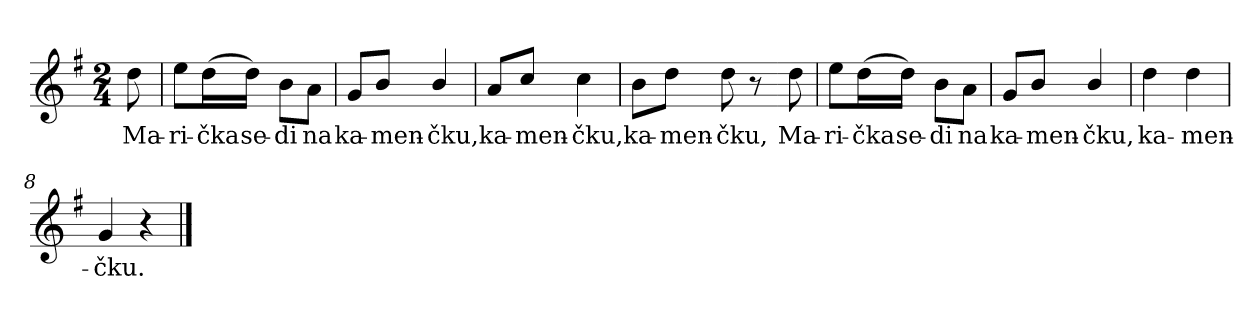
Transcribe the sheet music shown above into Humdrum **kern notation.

**kern	**text
*part1	*part1
*staff1	*staff1
*clefG2	*
*k[f#]	*
*G:	*
*M2/4	*
*MM60	*
=	=
8dd\	Ma-
=1	=1
8ee\L	-ri-
(>16dd\L	-čka
16dd\JJ)	se-
8b\L	-di
8a\J	na
=2	=2
8g/L	ka-
8b/J	-men-
4b/	-čku,
=3	=3
8a/L	ka-
8cc/J	-men-
4cc\	-čku,
=4	=4
8b\L	ka-
8dd\J	-men-
8dd\	-čku,
8r	.
=4X1-	=4X1-
8dd\	Ma-
=5	=5
8ee\L	-ri-
(>16dd\L	-čka
16dd\JJ)	se-
8b\L	-di
8a\J	na
!!LO:LB:g=z
=6	=6
8g/L	ka-
8b/J	-men-
4b/	-čku,
=7	=7
4dd\	ka-
4dd\	-men-
=8	=8
4g/	-čku.
4r	.
==	==
*-	*-
